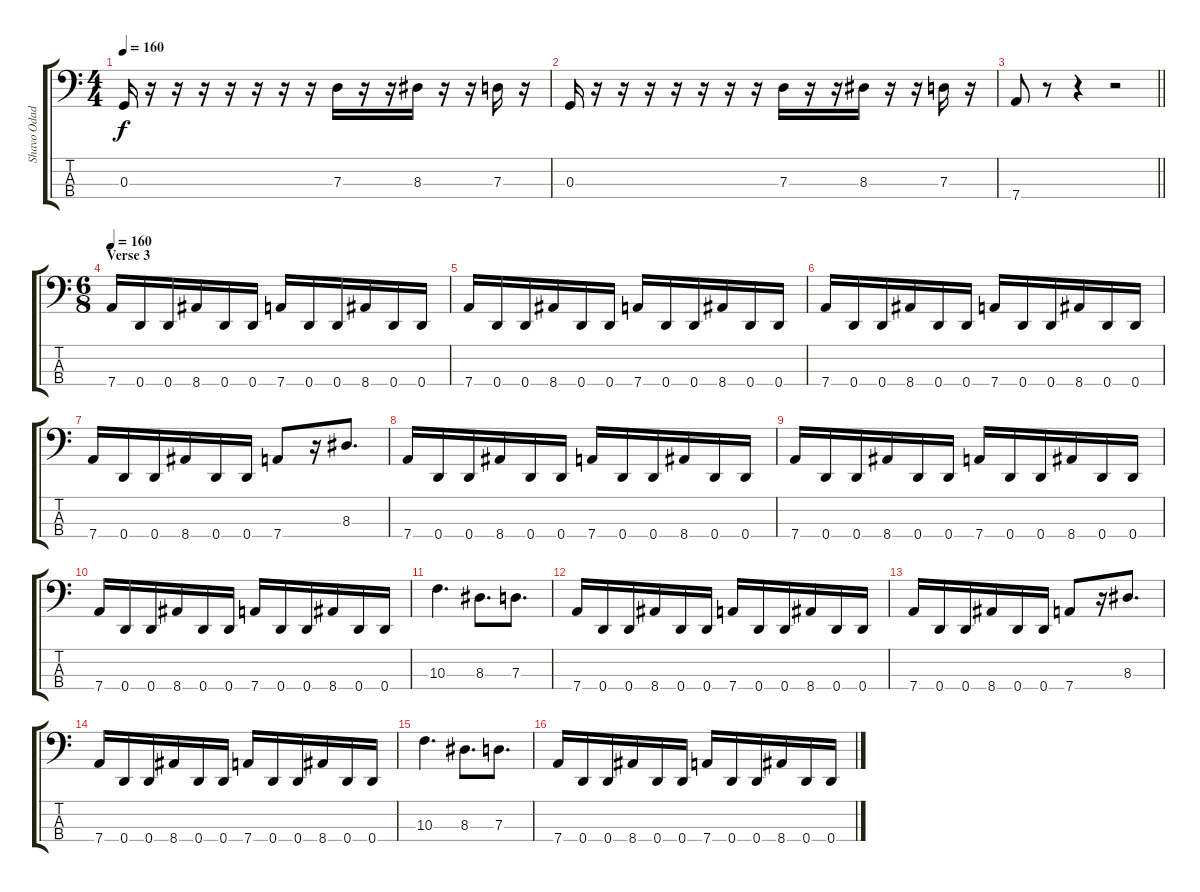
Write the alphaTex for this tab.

\track ("Shavo Odadjian" "Shavo Odad") {instrument electricbasspick}
\staff {score tabs}
\tuning (F2 C2 G1 D1) {hide}
\ts (4 4)
\tempo 160
\clef f4
\ks c
0.3.16{dy f} r.16 r.16 r.16 r.16 r.16 r.16 r.16 7.3.16 r.16 r.16 8.3.16 r.16 r.16 7.3.16 r.16 |
0.3.16 r.16 r.16 r.16 r.16 r.16 r.16 r.16 7.3.16 r.16 r.16 8.3.16 r.16 r.16 7.3.16 r.16 |
\barLineRight lightlight
7.4.8 r.8 r.4 r.2 |
\ts (6 8)
\section ("" "Verse 3")
\tempo 160
7.4.16 0.4.16 0.4.16 8.4.16 0.4.16 0.4.16 7.4.16 0.4.16 0.4.16 8.4.16 0.4.16 0.4.16 |
7.4.16 0.4.16 0.4.16 8.4.16 0.4.16 0.4.16 7.4.16 0.4.16 0.4.16 8.4.16 0.4.16 0.4.16 |
7.4.16 0.4.16 0.4.16 8.4.16 0.4.16 0.4.16 7.4.16 0.4.16 0.4.16 8.4.16 0.4.16 0.4.16 |
7.4.16 0.4.16 0.4.16 8.4.16 0.4.16 0.4.16 7.4.8 r.16 8.3.8{d} |
7.4.16 0.4.16 0.4.16 8.4.16 0.4.16 0.4.16 7.4.16 0.4.16 0.4.16 8.4.16 0.4.16 0.4.16 |
7.4.16 0.4.16 0.4.16 8.4.16 0.4.16 0.4.16 7.4.16 0.4.16 0.4.16 8.4.16 0.4.16 0.4.16 |
7.4.16 0.4.16 0.4.16 8.4.16 0.4.16 0.4.16 7.4.16 0.4.16 0.4.16 8.4.16 0.4.16 0.4.16 |
10.3.4{d} 8.3.8{d} 7.3.8{d} |
7.4.16 0.4.16 0.4.16 8.4.16 0.4.16 0.4.16 7.4.16 0.4.16 0.4.16 8.4.16 0.4.16 0.4.16 |
7.4.16 0.4.16 0.4.16 8.4.16 0.4.16 0.4.16 7.4.8 r.16 8.3.8{d} |
7.4.16 0.4.16 0.4.16 8.4.16 0.4.16 0.4.16 7.4.16 0.4.16 0.4.16 8.4.16 0.4.16 0.4.16 |
10.3.4{d} 8.3.8{d} 7.3.8{d} |
7.4.16 0.4.16 0.4.16 8.4.16 0.4.16 0.4.16 7.4.16 0.4.16 0.4.16 8.4.16 0.4.16 0.4.16
